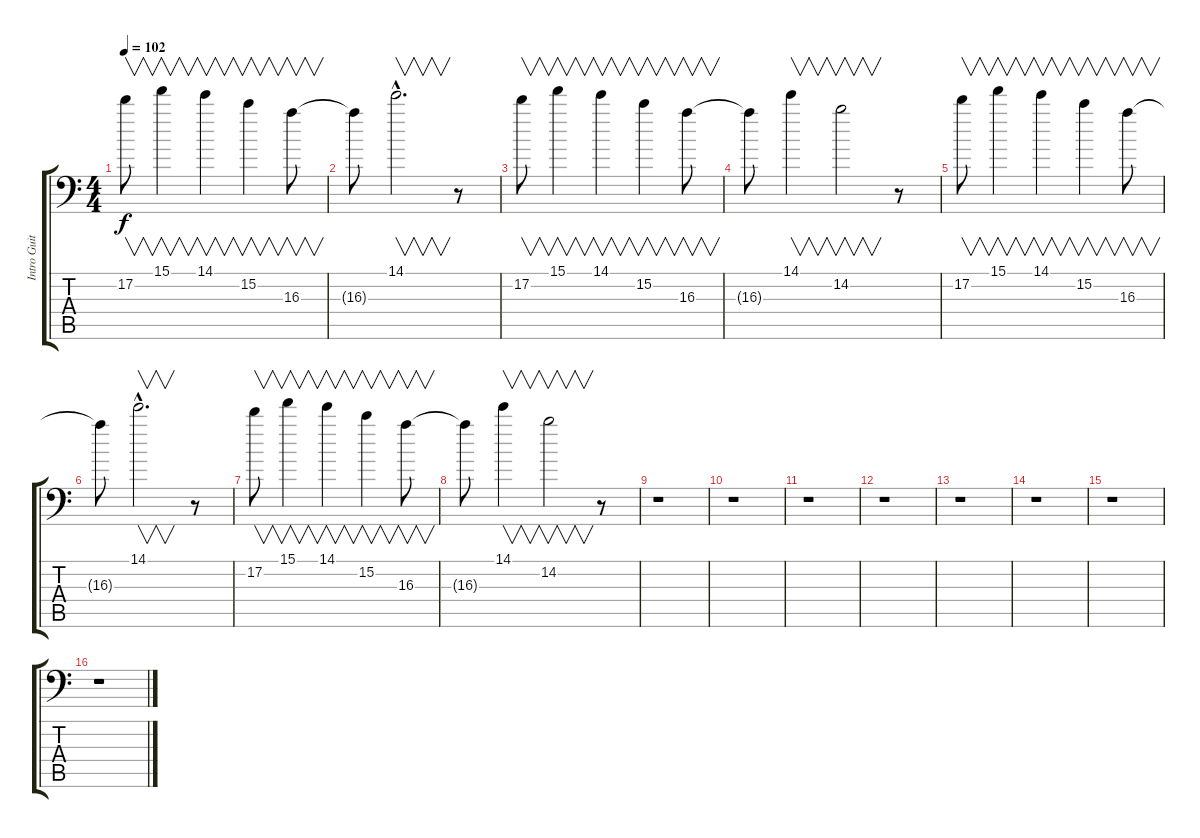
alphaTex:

\track ("Intro Guitar (Head)" "Intro Guit") {instrument distortionguitar}
\staff {score tabs}
\tuning (D4 A3 F3 G2 D2 A1) {hide}
\ts (4 4)
\tempo 102
\clef f4
\ks c
17.2.8{v dy f} 15.1.4{v} 14.1.4{v} 15.2.4{v} 16.3.8{v} |
16.3{t}.8 14.1{hac}.2{v d} r.8 |
17.2.8{v} 15.1.4{v} 14.1.4{v} 15.2.4{v} 16.3.8{v} |
16.3{t}.8 14.1.4{v} 14.2.2{v} r.8 |
17.2.8{v} 15.1.4{v} 14.1.4{v} 15.2.4{v} 16.3.8{v} |
16.3{t}.8 14.1{hac}.2{v d} r.8 |
17.2.8{v} 15.1.4{v} 14.1.4{v} 15.2.4{v} 16.3.8{v} |
16.3{t}.8 14.1.4{v} 14.2.2{v} r.8 |
r.1 |
r.1 |
r.1 |
r.1 |
r.1 |
r.1 |
r.1 |
r.1
